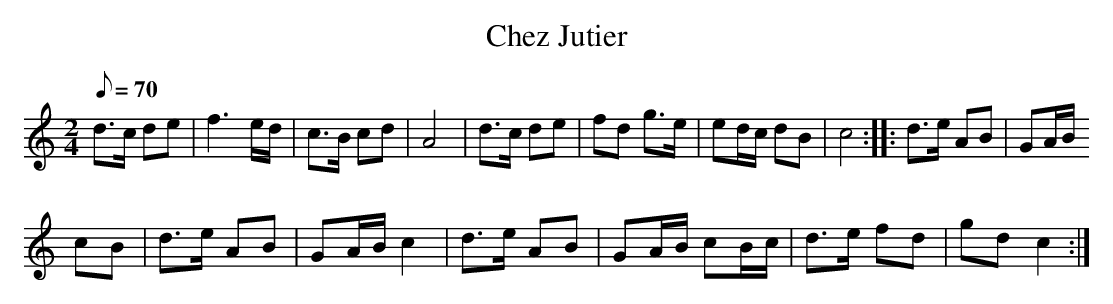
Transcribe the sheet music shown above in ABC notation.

X:1
T:Chez Jutier
M:2/4
L:1/8
Q:70
K:C
d>c de|f3 e/2d/2|c>B cd|A4|d>c de|fd g>e|ed/2c/2 dB|c4:||:d>e AB|GA/2B/2
cB|d>e AB|GA/2B/2 c2|d>e AB|GA/2B/2 cB/2c/2|d>e fd|gd c2:|
